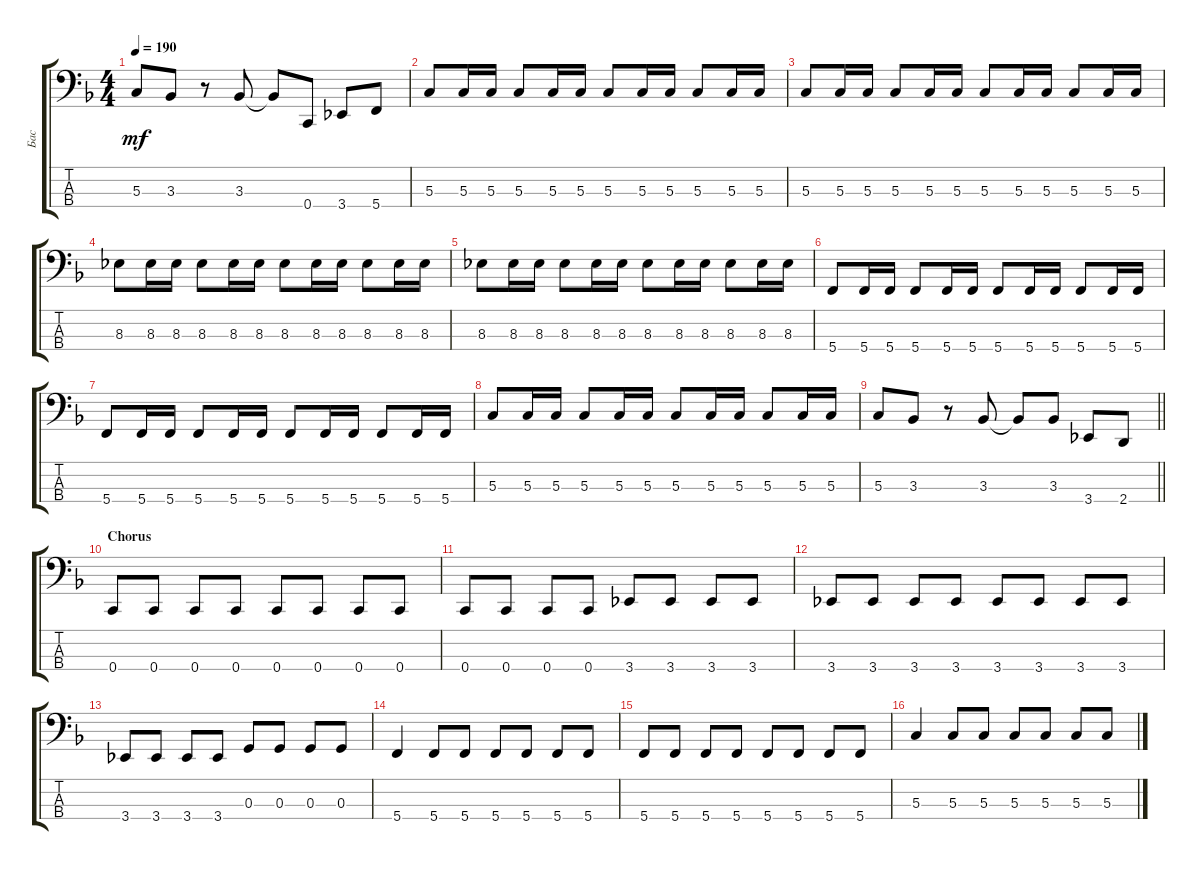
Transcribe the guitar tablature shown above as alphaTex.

\track ("Бас" "Бас") {instrument electricbassfinger}
\staff {score tabs}
\tuning (F2 C2 G1 C1) {hide}
\ts (4 4)
\tempo 190
\clef f4
\ks dminor
5.3.8{dy mf} 3.3.8 r.8 3.3.8 3.3{t}.8 0.4.8 3.4.8 5.4.8 |
5.3.8 5.3.16 5.3.16 5.3.8 5.3.16 5.3.16 5.3.8 5.3.16 5.3.16 5.3.8 5.3.16 5.3.16 |
5.3.8 5.3.16 5.3.16 5.3.8 5.3.16 5.3.16 5.3.8 5.3.16 5.3.16 5.3.8 5.3.16 5.3.16 |
8.3.8 8.3.16 8.3.16 8.3.8 8.3.16 8.3.16 8.3.8 8.3.16 8.3.16 8.3.8 8.3.16 8.3.16 |
8.3.8 8.3.16 8.3.16 8.3.8 8.3.16 8.3.16 8.3.8 8.3.16 8.3.16 8.3.8 8.3.16 8.3.16 |
5.4.8 5.4.16 5.4.16 5.4.8 5.4.16 5.4.16 5.4.8 5.4.16 5.4.16 5.4.8 5.4.16 5.4.16 |
5.4.8 5.4.16 5.4.16 5.4.8 5.4.16 5.4.16 5.4.8 5.4.16 5.4.16 5.4.8 5.4.16 5.4.16 |
5.3.8 5.3.16 5.3.16 5.3.8 5.3.16 5.3.16 5.3.8 5.3.16 5.3.16 5.3.8 5.3.16 5.3.16 |
\barLineRight lightlight
5.3.8 3.3.8 r.8 3.3.8 3.3{t}.8 3.3.8 3.4.8 2.4.8 |
\section ("" "Chorus")
0.4.8 0.4.8 0.4.8 0.4.8 0.4.8 0.4.8 0.4.8 0.4.8 |
0.4.8 0.4.8 0.4.8 0.4.8 3.4.8 3.4.8 3.4.8 3.4.8 |
3.4.8 3.4.8 3.4.8 3.4.8 3.4.8 3.4.8 3.4.8 3.4.8 |
3.4.8 3.4.8 3.4.8 3.4.8 0.3.8 0.3.8 0.3.8 0.3.8 |
5.4.4 5.4.8 5.4.8 5.4.8 5.4.8 5.4.8 5.4.8 |
5.4.8 5.4.8 5.4.8 5.4.8 5.4.8 5.4.8 5.4.8 5.4.8 |
5.3.4 5.3.8 5.3.8 5.3.8 5.3.8 5.3.8 5.3.8
